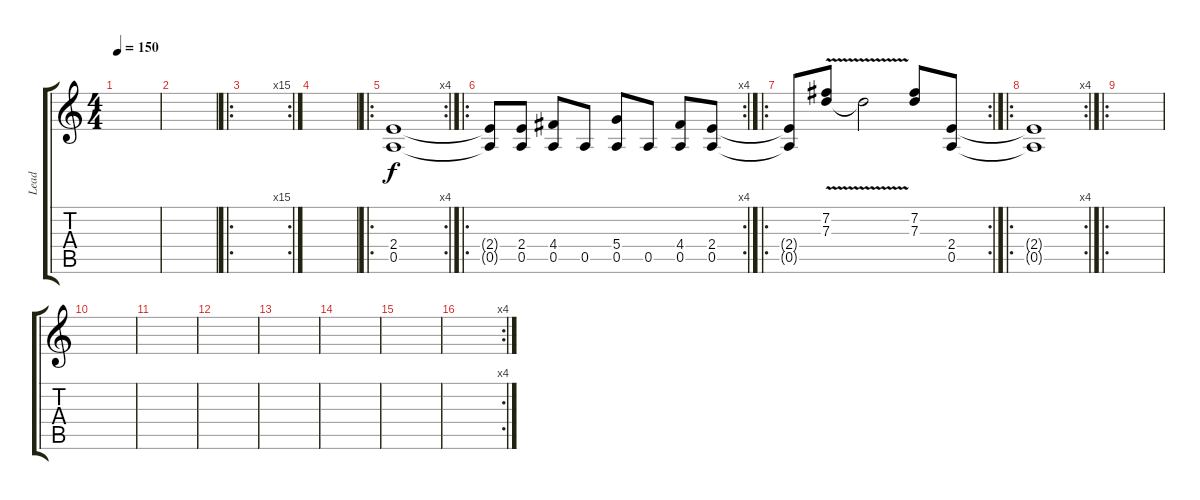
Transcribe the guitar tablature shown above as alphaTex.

\track ("Lead" "Lead") {instrument distortionguitar}
\staff {score tabs}
\tuning (E4 B3 G3 D3 A2 E2) {hide}
\ts (4 4)
\tempo 150
\clef g2
\ks c
|
|
\ro
\rc 15
|
|
\ro
\rc 4
(2.4 0.5).1 |
\ro
\rc 4
(2.4{t} 0.5{t}).8 (2.4 0.5).8 (4.4 0.5).8 0.5.8 (5.4 0.5).8 0.5.8 (4.4 0.5).8 (2.4 0.5).8 |
\ro
\rc 2
(2.4{t} 0.5{t}).8 (7.2{v} 7.3{v}).8 7.3{t}.2 (7.2 7.3).8 (2.4 0.5).8 |
\ro
\rc 4
(2.4{t} 0.5{t}).1 |
\ro
|
|
|
|
|
|
|
\rc 4
